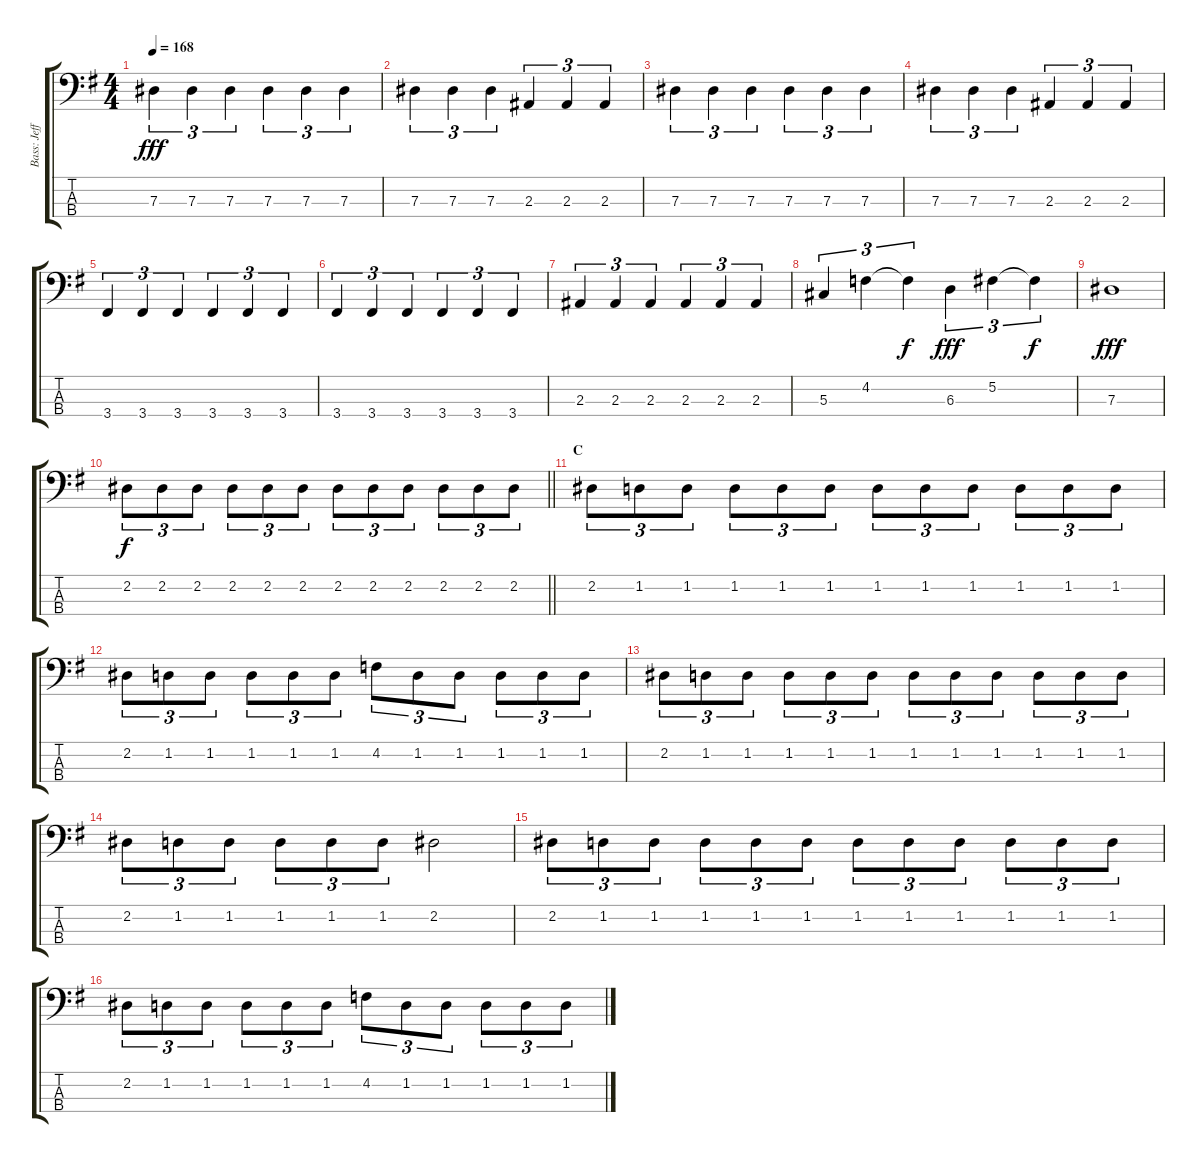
\track ("Bass: Jeff" "Bass: Jeff") {instrument electricbassfinger}
\staff {score tabs}
\tuning (Gb2 Db2 Ab1 Eb1) {hide}
\ts (4 4)
\tempo 168
\clef f4
\ks g
7.3.4{tu (3 2) dy fff} 7.3.4{tu (3 2)} 7.3.4{tu (3 2)} 7.3.4{tu (3 2)} 7.3.4{tu (3 2)} 7.3.4{tu (3 2)} |
7.3.4{tu (3 2)} 7.3.4{tu (3 2)} 7.3.4{tu (3 2)} 2.3.4{tu (3 2)} 2.3.4{tu (3 2)} 2.3.4{tu (3 2)} |
7.3.4{tu (3 2)} 7.3.4{tu (3 2)} 7.3.4{tu (3 2)} 7.3.4{tu (3 2)} 7.3.4{tu (3 2)} 7.3.4{tu (3 2)} |
7.3.4{tu (3 2)} 7.3.4{tu (3 2)} 7.3.4{tu (3 2)} 2.3.4{tu (3 2)} 2.3.4{tu (3 2)} 2.3.4{tu (3 2)} |
3.4.4{tu (3 2)} 3.4.4{tu (3 2)} 3.4.4{tu (3 2)} 3.4.4{tu (3 2)} 3.4.4{tu (3 2)} 3.4.4{tu (3 2)} |
3.4.4{tu (3 2)} 3.4.4{tu (3 2)} 3.4.4{tu (3 2)} 3.4.4{tu (3 2)} 3.4.4{tu (3 2)} 3.4.4{tu (3 2)} |
2.3.4{tu (3 2)} 2.3.4{tu (3 2)} 2.3.4{tu (3 2)} 2.3.4{tu (3 2)} 2.3.4{tu (3 2)} 2.3.4{tu (3 2)} |
5.3.4{tu (3 2)} 4.2.4{tu (3 2)} 4.2{t}.4{tu (3 2) dy f} 6.3.4{tu (3 2) dy fff} 5.2.4{tu (3 2)} 5.2{t}.4{tu (3 2) dy f} |
7.3.1{dy fff} |
\barLineRight lightlight
2.2.8{tu (3 2) dy f} 2.2.8{tu (3 2)} 2.2.8{tu (3 2)} 2.2.8{tu (3 2)} 2.2.8{tu (3 2)} 2.2.8{tu (3 2)} 2.2.8{tu (3 2)} 2.2.8{tu (3 2)} 2.2.8{tu (3 2)} 2.2.8{tu (3 2)} 2.2.8{tu (3 2)} 2.2.8{tu (3 2)} |
\section ("" "C")
2.2.8{tu (3 2)} 1.2.8{tu (3 2)} 1.2.8{tu (3 2)} 1.2.8{tu (3 2)} 1.2.8{tu (3 2)} 1.2.8{tu (3 2)} 1.2.8{tu (3 2)} 1.2.8{tu (3 2)} 1.2.8{tu (3 2)} 1.2.8{tu (3 2)} 1.2.8{tu (3 2)} 1.2.8{tu (3 2)} |
2.2.8{tu (3 2)} 1.2.8{tu (3 2)} 1.2.8{tu (3 2)} 1.2.8{tu (3 2)} 1.2.8{tu (3 2)} 1.2.8{tu (3 2)} 4.2.8{tu (3 2)} 1.2.8{tu (3 2)} 1.2.8{tu (3 2)} 1.2.8{tu (3 2)} 1.2.8{tu (3 2)} 1.2.8{tu (3 2)} |
2.2.8{tu (3 2)} 1.2.8{tu (3 2)} 1.2.8{tu (3 2)} 1.2.8{tu (3 2)} 1.2.8{tu (3 2)} 1.2.8{tu (3 2)} 1.2.8{tu (3 2)} 1.2.8{tu (3 2)} 1.2.8{tu (3 2)} 1.2.8{tu (3 2)} 1.2.8{tu (3 2)} 1.2.8{tu (3 2)} |
2.2.8{tu (3 2)} 1.2.8{tu (3 2)} 1.2.8{tu (3 2)} 1.2.8{tu (3 2)} 1.2.8{tu (3 2)} 1.2.8{tu (3 2)} 2.2.2 |
2.2.8{tu (3 2)} 1.2.8{tu (3 2)} 1.2.8{tu (3 2)} 1.2.8{tu (3 2)} 1.2.8{tu (3 2)} 1.2.8{tu (3 2)} 1.2.8{tu (3 2)} 1.2.8{tu (3 2)} 1.2.8{tu (3 2)} 1.2.8{tu (3 2)} 1.2.8{tu (3 2)} 1.2.8{tu (3 2)} |
2.2.8{tu (3 2)} 1.2.8{tu (3 2)} 1.2.8{tu (3 2)} 1.2.8{tu (3 2)} 1.2.8{tu (3 2)} 1.2.8{tu (3 2)} 4.2.8{tu (3 2)} 1.2.8{tu (3 2)} 1.2.8{tu (3 2)} 1.2.8{tu (3 2)} 1.2.8{tu (3 2)} 1.2.8{tu (3 2)}
